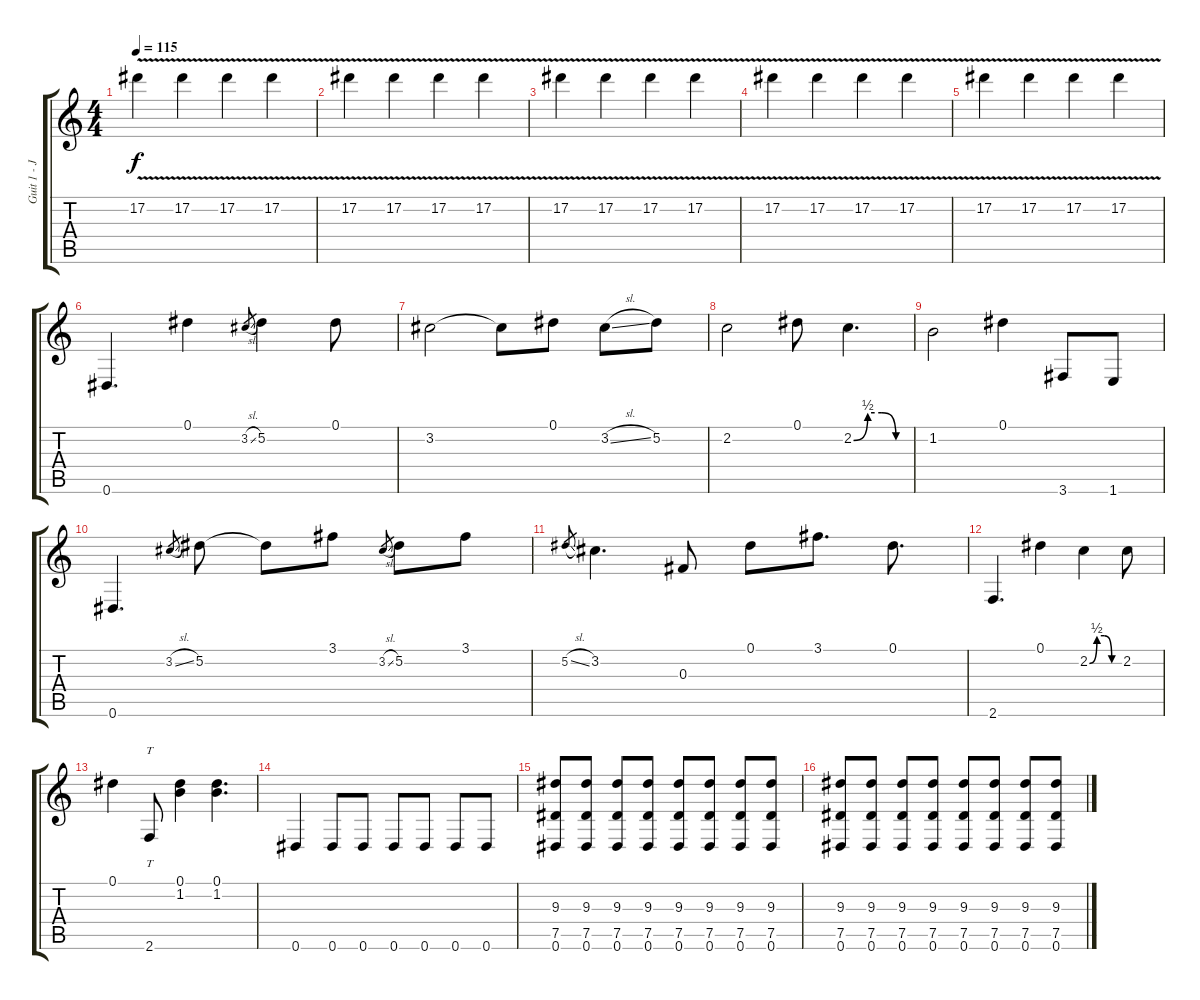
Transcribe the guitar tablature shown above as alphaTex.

\track ("Guit 1 - James Hetfield?" "Guit 1 - J") {instrument distortionguitar}
\staff {score tabs}
\tuning (Eb4 Bb3 Gb3 Db3 Ab2 Eb2) {hide}
\ts (4 4)
\tempo 115
\clef g2
\ks c
17.2{v}.4{dy f} 17.2{v}.4 17.2{v}.4 17.2{v}.4 |
17.2{v}.4 17.2{v}.4 17.2{v}.4 17.2{v}.4 |
17.2{v}.4 17.2{v}.4 17.2{v}.4 17.2{v}.4 |
17.2{v}.4 17.2{v}.4 17.2{v}.4 17.2{v}.4 |
17.2{v}.4 17.2{v}.4 17.2{v}.4 17.2{v}.4 |
0.6.4{d} 0.1.4 3.2{sl}.8{gr} 5.2.4 0.1.8 |
3.2.2 3.2{t}.8 0.1.8 3.2{sl}.8 5.2.8 |
2.2.2 0.1.8 2.2{be (custom 0 0 15 2 30 2 45 0 60 0)}.4{d} |
1.2.2 0.1.4 3.6.8 1.6.8 |
0.6.4{d} 3.2{sl}.8{gr} 5.2.8 5.2{t}.8 3.1.8 3.2{sl}.8{gr} 5.2.8 3.1.8 |
5.2{sl}.8{gr} 3.2.4{d} 0.3.8 0.1.8 3.1.8{d} 0.1.8{d} |
2.6.4{d} 0.1.4 2.2{be (custom 0 0 15 2 30 2 45 0 60 0)}.4 2.2.8 |
0.1.4 2.6.8{tt} (0.1 1.2).4 (0.1 1.2).4{d} |
0.6.4 0.6.8 0.6.8 0.6.8 0.6.8 0.6.8 0.6.8 |
(9.3 7.5 0.6).8 (9.3 7.5 0.6).8 (9.3 7.5 0.6).8 (9.3 7.5 0.6).8 (9.3 7.5 0.6).8 (9.3 7.5 0.6).8 (9.3 7.5 0.6).8 (9.3 7.5 0.6).8 |
(9.3 7.5 0.6).8 (9.3 7.5 0.6).8 (9.3 7.5 0.6).8 (9.3 7.5 0.6).8 (9.3 7.5 0.6).8 (9.3 7.5 0.6).8 (9.3 7.5 0.6).8 (9.3 7.5 0.6).8
